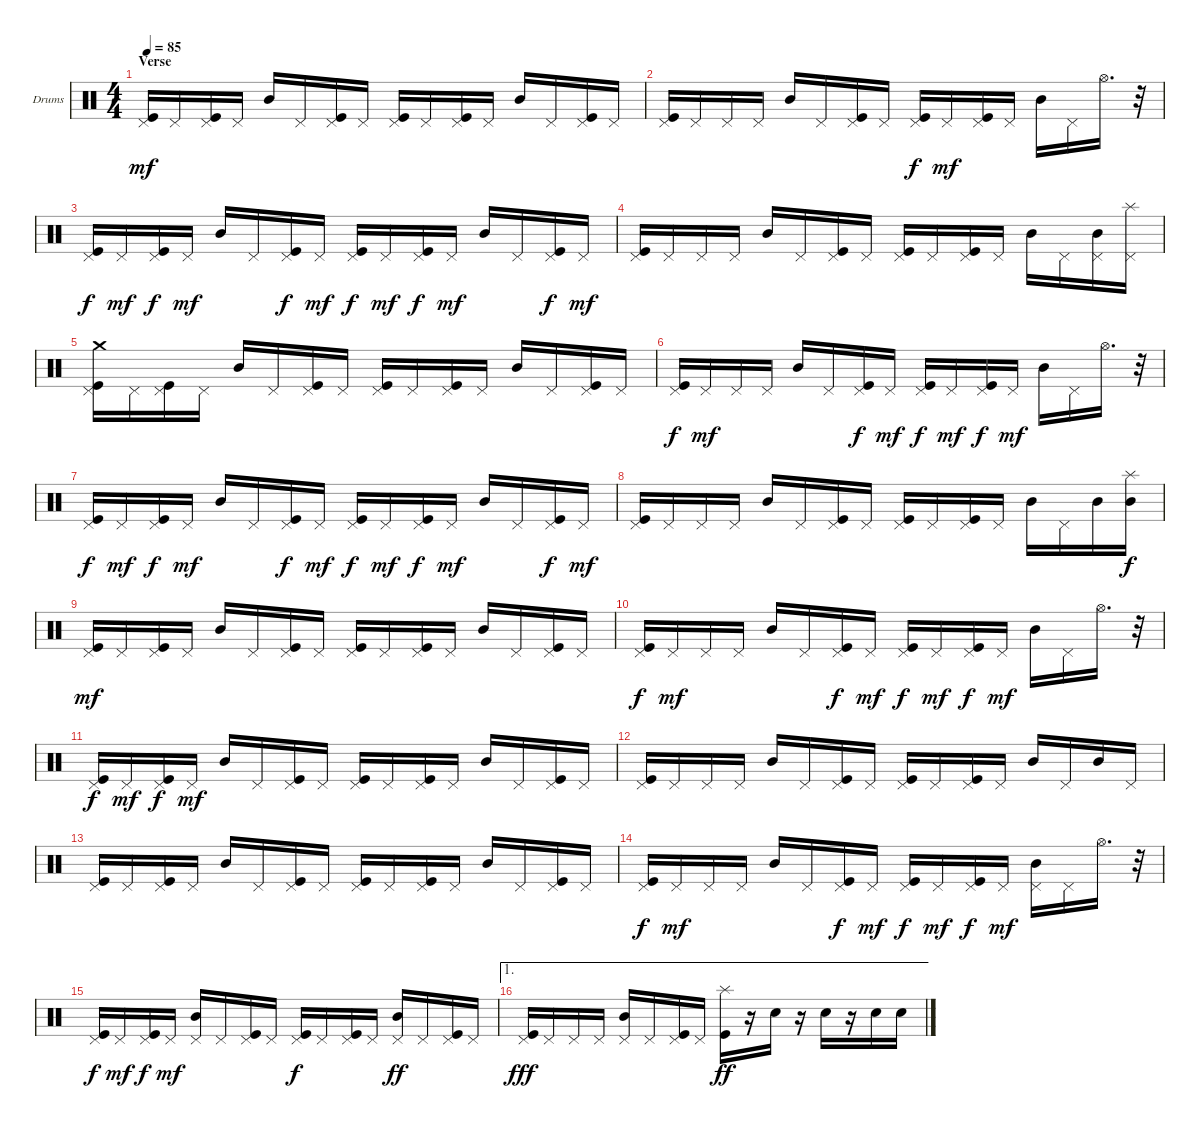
\defaultSystemsLayout 4
\bracketExtendMode groupsimilarinstruments
\firstSystemTrackNameOrientation horizontal
\otherSystemsTrackNameOrientation horizontal
\track ("Drumkit" "Drums") {instrument percussion}
\staff {score}
\articulation defaults
\ts (4 4)
\section ("" "Verse")
\tempo 85
\clef neutral
\scale
0.333333
\ks c
("Pedal Hi-Hat (hit)" "Kick (hit)").16{dy mf} "Pedal Hi-Hat (hit)".16 ("Pedal Hi-Hat (hit)" "Kick (hit)").16 "Pedal Hi-Hat (hit)".16 "Mid Tom (hit)".16 "Pedal Hi-Hat (hit)".16 ("Pedal Hi-Hat (hit)" "Kick (hit)").16 "Pedal Hi-Hat (hit)".16 ("Pedal Hi-Hat (hit)" "Kick (hit)").16 "Pedal Hi-Hat (hit)".16 ("Pedal Hi-Hat (hit)" "Kick (hit)").16 "Pedal Hi-Hat (hit)".16 "Mid Tom (hit)".16 "Pedal Hi-Hat (hit)".16 ("Pedal Hi-Hat (hit)" "Kick (hit)").16 "Pedal Hi-Hat (hit)".16 |
\scale
0.333333 ("Pedal Hi-Hat (hit)" "Kick (hit)").16 "Pedal Hi-Hat (hit)".16 "Pedal Hi-Hat (hit)".16 "Pedal Hi-Hat (hit)".16 "Mid Tom (hit)".16 "Pedal Hi-Hat (hit)".16 ("Pedal Hi-Hat (hit)" "Kick (hit)").16 "Pedal Hi-Hat (hit)".16 ("Pedal Hi-Hat (hit)" "Kick (hit)").16{dy f} "Pedal Hi-Hat (hit)".16{dy mf} ("Pedal Hi-Hat (hit)" "Kick (hit)").16 "Pedal Hi-Hat (hit)".16 "Mid Tom (hit)".16 "Pedal Hi-Hat (hit)".16 "Hi-Hat (open)".16{d} r.32 |
\scale
0.333333 ("Pedal Hi-Hat (hit)" "Kick (hit)").16{dy f} "Pedal Hi-Hat (hit)".16{dy mf} ("Pedal Hi-Hat (hit)" "Kick (hit)").16{dy f} "Pedal Hi-Hat (hit)".16{dy mf} "Mid Tom (hit)".16 "Pedal Hi-Hat (hit)".16 ("Pedal Hi-Hat (hit)" "Kick (hit)").16{dy f} "Pedal Hi-Hat (hit)".16{dy mf} ("Pedal Hi-Hat (hit)" "Kick (hit)").16{dy f} "Pedal Hi-Hat (hit)".16{dy mf} ("Pedal Hi-Hat (hit)" "Kick (hit)").16{dy f} "Pedal Hi-Hat (hit)".16{dy mf} "Mid Tom (hit)".16 "Pedal Hi-Hat (hit)".16 ("Pedal Hi-Hat (hit)" "Kick (hit)").16{dy f} "Pedal Hi-Hat (hit)".16{dy mf} |
\scale
0.333333 ("Pedal Hi-Hat (hit)" "Kick (hit)").16 "Pedal Hi-Hat (hit)".16 "Pedal Hi-Hat (hit)".16 "Pedal Hi-Hat (hit)".16 "Mid Tom (hit)".16 "Pedal Hi-Hat (hit)".16 ("Pedal Hi-Hat (hit)" "Kick (hit)").16 "Pedal Hi-Hat (hit)".16 ("Pedal Hi-Hat (hit)" "Kick (hit)").16 "Pedal Hi-Hat (hit)".16 ("Pedal Hi-Hat (hit)" "Kick (hit)").16 "Pedal Hi-Hat (hit)".16 "Mid Tom (hit)".16 "Pedal Hi-Hat (hit)".16 ("Pedal Hi-Hat (hit)" "Mid Tom (hit)").16 ("Pedal Hi-Hat (hit)" "Splash (hit)").16 |
\scale
0.333333 ("Pedal Hi-Hat (hit)" "Crash medium (hit)" "Kick (hit)").16 "Pedal Hi-Hat (hit)".16 ("Pedal Hi-Hat (hit)" "Kick (hit)").16 "Pedal Hi-Hat (hit)".16 "Mid Tom (hit)".16 "Pedal Hi-Hat (hit)".16 ("Pedal Hi-Hat (hit)" "Kick (hit)").16 "Pedal Hi-Hat (hit)".16 ("Pedal Hi-Hat (hit)" "Kick (hit)").16 "Pedal Hi-Hat (hit)".16 ("Pedal Hi-Hat (hit)" "Kick (hit)").16 "Pedal Hi-Hat (hit)".16 "Mid Tom (hit)".16 "Pedal Hi-Hat (hit)".16 ("Pedal Hi-Hat (hit)" "Kick (hit)").16 "Pedal Hi-Hat (hit)".16 |
\scale
0.333333 ("Pedal Hi-Hat (hit)" "Kick (hit)").16{dy f} "Pedal Hi-Hat (hit)".16{dy mf} "Pedal Hi-Hat (hit)".16 "Pedal Hi-Hat (hit)".16 "Mid Tom (hit)".16 "Pedal Hi-Hat (hit)".16 ("Pedal Hi-Hat (hit)" "Kick (hit)").16{dy f} "Pedal Hi-Hat (hit)".16{dy mf} ("Pedal Hi-Hat (hit)" "Kick (hit)").16{dy f} "Pedal Hi-Hat (hit)".16{dy mf} ("Pedal Hi-Hat (hit)" "Kick (hit)").16{dy f} "Pedal Hi-Hat (hit)".16{dy mf} "Mid Tom (hit)".16 "Pedal Hi-Hat (hit)".16 "Hi-Hat (open)".16{d} r.32 |
\scale
0.333333 ("Pedal Hi-Hat (hit)" "Kick (hit)").16{dy f} "Pedal Hi-Hat (hit)".16{dy mf} ("Pedal Hi-Hat (hit)" "Kick (hit)").16{dy f} "Pedal Hi-Hat (hit)".16{dy mf} "Mid Tom (hit)".16 "Pedal Hi-Hat (hit)".16 ("Pedal Hi-Hat (hit)" "Kick (hit)").16{dy f} "Pedal Hi-Hat (hit)".16{dy mf} ("Pedal Hi-Hat (hit)" "Kick (hit)").16{dy f} "Pedal Hi-Hat (hit)".16{dy mf} ("Pedal Hi-Hat (hit)" "Kick (hit)").16{dy f} "Pedal Hi-Hat (hit)".16{dy mf} "Mid Tom (hit)".16 "Pedal Hi-Hat (hit)".16 ("Pedal Hi-Hat (hit)" "Kick (hit)").16{dy f} "Pedal Hi-Hat (hit)".16{dy mf} |
\scale
0.333333 ("Pedal Hi-Hat (hit)" "Kick (hit)").16 "Pedal Hi-Hat (hit)".16 "Pedal Hi-Hat (hit)".16 "Pedal Hi-Hat (hit)".16 "Mid Tom (hit)".16 "Pedal Hi-Hat (hit)".16 ("Pedal Hi-Hat (hit)" "Kick (hit)").16 "Pedal Hi-Hat (hit)".16 ("Pedal Hi-Hat (hit)" "Kick (hit)").16 "Pedal Hi-Hat (hit)".16 ("Pedal Hi-Hat (hit)" "Kick (hit)").16 "Pedal Hi-Hat (hit)".16 "Mid Tom (hit)".16 "Pedal Hi-Hat (hit)".16 "Mid Tom (hit)".16 ("Splash (hit)" "Mid Tom (hit)").16{dy f} |
\scale
0.333333 ("Pedal Hi-Hat (hit)" "Kick (hit)").16{dy mf} "Pedal Hi-Hat (hit)".16 ("Pedal Hi-Hat (hit)" "Kick (hit)").16 "Pedal Hi-Hat (hit)".16 "Mid Tom (hit)".16 "Pedal Hi-Hat (hit)".16 ("Pedal Hi-Hat (hit)" "Kick (hit)").16 "Pedal Hi-Hat (hit)".16 ("Pedal Hi-Hat (hit)" "Kick (hit)").16 "Pedal Hi-Hat (hit)".16 ("Pedal Hi-Hat (hit)" "Kick (hit)").16 "Pedal Hi-Hat (hit)".16 "Mid Tom (hit)".16 "Pedal Hi-Hat (hit)".16 ("Pedal Hi-Hat (hit)" "Kick (hit)").16 "Pedal Hi-Hat (hit)".16 |
\scale
0.333333 ("Pedal Hi-Hat (hit)" "Kick (hit)").16{dy f} "Pedal Hi-Hat (hit)".16{dy mf} "Pedal Hi-Hat (hit)".16 "Pedal Hi-Hat (hit)".16 "Mid Tom (hit)".16 "Pedal Hi-Hat (hit)".16 ("Pedal Hi-Hat (hit)" "Kick (hit)").16{dy f} "Pedal Hi-Hat (hit)".16{dy mf} ("Pedal Hi-Hat (hit)" "Kick (hit)").16{dy f} "Pedal Hi-Hat (hit)".16{dy mf} ("Pedal Hi-Hat (hit)" "Kick (hit)").16{dy f} "Pedal Hi-Hat (hit)".16{dy mf} "Mid Tom (hit)".16 "Pedal Hi-Hat (hit)".16 "Hi-Hat (open)".16{d} r.32 |
\scale
0.333333 ("Pedal Hi-Hat (hit)" "Kick (hit)").16{dy f} "Pedal Hi-Hat (hit)".16{dy mf} ("Pedal Hi-Hat (hit)" "Kick (hit)").16{dy f} "Pedal Hi-Hat (hit)".16{dy mf} "Mid Tom (hit)".16 "Pedal Hi-Hat (hit)".16 ("Pedal Hi-Hat (hit)" "Kick (hit)").16 "Pedal Hi-Hat (hit)".16 ("Pedal Hi-Hat (hit)" "Kick (hit)").16 "Pedal Hi-Hat (hit)".16 ("Pedal Hi-Hat (hit)" "Kick (hit)").16 "Pedal Hi-Hat (hit)".16 "Mid Tom (hit)".16 "Pedal Hi-Hat (hit)".16 ("Kick (hit)" "Pedal Hi-Hat (hit)").16 "Pedal Hi-Hat (hit)".16 |
\scale
0.333333 ("Pedal Hi-Hat (hit)" "Kick (hit)").16 "Pedal Hi-Hat (hit)".16 "Pedal Hi-Hat (hit)".16 "Pedal Hi-Hat (hit)".16 "Mid Tom (hit)".16 "Pedal Hi-Hat (hit)".16 ("Pedal Hi-Hat (hit)" "Kick (hit)").16 "Pedal Hi-Hat (hit)".16 ("Pedal Hi-Hat (hit)" "Kick (hit)").16 "Pedal Hi-Hat (hit)".16 ("Pedal Hi-Hat (hit)" "Kick (hit)").16 "Pedal Hi-Hat (hit)".16 "Mid Tom (hit)".16 "Pedal Hi-Hat (hit)".16 "Mid Tom (hit)".16 "Pedal Hi-Hat (hit)".16 |
\scale
0.333333 ("Pedal Hi-Hat (hit)" "Kick (hit)").16 "Pedal Hi-Hat (hit)".16 ("Pedal Hi-Hat (hit)" "Kick (hit)").16 "Pedal Hi-Hat (hit)".16 "Mid Tom (hit)".16 "Pedal Hi-Hat (hit)".16 ("Pedal Hi-Hat (hit)" "Kick (hit)").16 "Pedal Hi-Hat (hit)".16 ("Pedal Hi-Hat (hit)" "Kick (hit)").16 "Pedal Hi-Hat (hit)".16 ("Pedal Hi-Hat (hit)" "Kick (hit)").16 "Pedal Hi-Hat (hit)".16 "Mid Tom (hit)".16 "Pedal Hi-Hat (hit)".16 ("Pedal Hi-Hat (hit)" "Kick (hit)").16 "Pedal Hi-Hat (hit)".16 |
\scale
0.333333 ("Pedal Hi-Hat (hit)" "Kick (hit)").16{dy f} "Pedal Hi-Hat (hit)".16{dy mf} "Pedal Hi-Hat (hit)".16 "Pedal Hi-Hat (hit)".16 "Mid Tom (hit)".16 "Pedal Hi-Hat (hit)".16 ("Pedal Hi-Hat (hit)" "Kick (hit)").16{dy f} "Pedal Hi-Hat (hit)".16{dy mf} ("Pedal Hi-Hat (hit)" "Kick (hit)").16{dy f} "Pedal Hi-Hat (hit)".16{dy mf} ("Pedal Hi-Hat (hit)" "Kick (hit)").16{dy f} "Pedal Hi-Hat (hit)".16{dy mf} ("Pedal Hi-Hat (hit)" "Mid Tom (hit)").16 "Pedal Hi-Hat (hit)".16 "Hi-Hat (open)".16{d} r.32 |
\scale
0.333333 ("Pedal Hi-Hat (hit)" "Kick (hit)").16{dy f} "Pedal Hi-Hat (hit)".16{dy mf} ("Pedal Hi-Hat (hit)" "Kick (hit)").16{dy f} "Pedal Hi-Hat (hit)".16{dy mf} ("Pedal Hi-Hat (hit)" "Mid Tom (hit)").16 "Pedal Hi-Hat (hit)".16 ("Pedal Hi-Hat (hit)" "Kick (hit)").16 "Pedal Hi-Hat (hit)".16 ("Pedal Hi-Hat (hit)" "Kick (hit)").16{dy f} "Pedal Hi-Hat (hit)".16 ("Pedal Hi-Hat (hit)" "Kick (hit)").16 "Pedal Hi-Hat (hit)".16 ("Pedal Hi-Hat (hit)" "Mid Tom (hit)").16{dy ff} "Pedal Hi-Hat (hit)".16 ("Pedal Hi-Hat (hit)" "Kick (hit)").16 "Pedal Hi-Hat (hit)".16 |
\ae 1
\scale
0.333333 ("Kick (hit)" "Pedal Hi-Hat (hit)").16{dy fff} "Pedal Hi-Hat (hit)".16 "Pedal Hi-Hat (hit)".16 "Pedal Hi-Hat (hit)".16 ("Mid Tom (hit)" "Pedal Hi-Hat (hit)").16 "Pedal Hi-Hat (hit)".16 ("Kick (hit)" "Pedal Hi-Hat (hit)").16 "Pedal Hi-Hat (hit)".16 ("Splash (hit)" "Kick (hit)").16{dy ff} r.16 "Snare (hit) 2".16 r.16 "Snare (hit) 2".16 r.16 "Snare (hit) 2".16 "Snare (hit) 2".16
